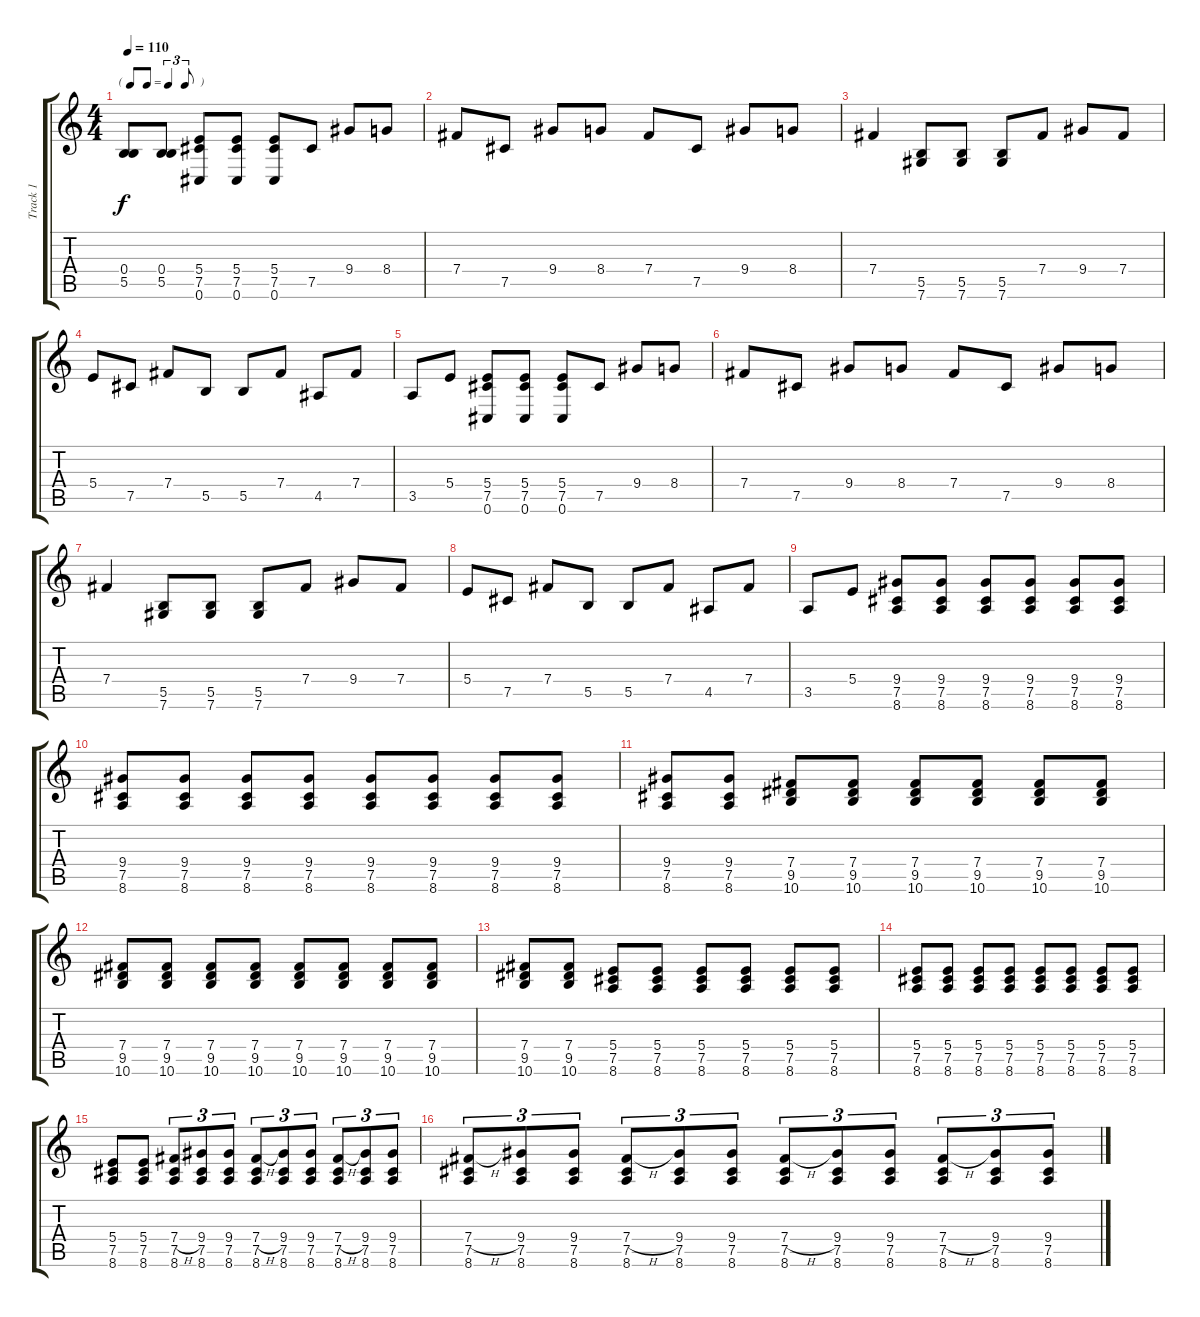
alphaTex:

\track ("Track 1" "Track 1") {instrument acousticguitarsteel}
\staff {score tabs}
\tuning (Db4 Ab3 E3 B2 Gb2 Db2) {hide}
\ts (4 4)
\tf triplet8th
\tempo 110
\clef g2
\ks c
(0.4 5.5).8{dy f} (0.4 5.5).8 (5.4 7.5 0.6).8 (5.4 7.5 0.6).8 (5.4 7.5 0.6).8 7.5.8 9.4.8 8.4.8 |
7.4.8 7.5.8 9.4.8 8.4.8 7.4.8 7.5.8 9.4.8 8.4.8 |
7.4.4 (5.5 7.6).8 (5.5 7.6).8 (5.5 7.6).8 7.4.8 9.4.8 7.4.8 |
5.4.8 7.5.8 7.4.8 5.5.8 5.5.8 7.4.8 4.5.8 7.4.8 |
3.5.8 5.4.8 (5.4 7.5 0.6).8 (5.4 7.5 0.6).8 (5.4 7.5 0.6).8 7.5.8 9.4.8 8.4.8 |
7.4.8 7.5.8 9.4.8 8.4.8 7.4.8 7.5.8 9.4.8 8.4.8 |
7.4.4 (5.5 7.6).8 (5.5 7.6).8 (5.5 7.6).8 7.4.8 9.4.8 7.4.8 |
5.4.8 7.5.8 7.4.8 5.5.8 5.5.8 7.4.8 4.5.8 7.4.8 |
3.5.8 5.4.8 (9.4 7.5 8.6).8 (9.4 7.5 8.6).8 (9.4 7.5 8.6).8 (9.4 7.5 8.6).8 (9.4 7.5 8.6).8 (9.4 7.5 8.6).8 |
(9.4 7.5 8.6).8 (9.4 7.5 8.6).8 (9.4 7.5 8.6).8 (9.4 7.5 8.6).8 (9.4 7.5 8.6).8 (9.4 7.5 8.6).8 (9.4 7.5 8.6).8 (9.4 7.5 8.6).8 |
(9.4 7.5 8.6).8 (9.4 7.5 8.6).8 (7.4 9.5 10.6).8 (7.4 9.5 10.6).8 (7.4 9.5 10.6).8 (7.4 9.5 10.6).8 (7.4 9.5 10.6).8 (7.4 9.5 10.6).8 |
(7.4 9.5 10.6).8 (7.4 9.5 10.6).8 (7.4 9.5 10.6).8 (7.4 9.5 10.6).8 (7.4 9.5 10.6).8 (7.4 9.5 10.6).8 (7.4 9.5 10.6).8 (7.4 9.5 10.6).8 |
(7.4 9.5 10.6).8 (7.4 9.5 10.6).8 (5.4 7.5 8.6).8 (5.4 7.5 8.6).8 (5.4 7.5 8.6).8 (5.4 7.5 8.6).8 (5.4 7.5 8.6).8 (5.4 7.5 8.6).8 |
(5.4 7.5 8.6).8 (5.4 7.5 8.6).8 (5.4 7.5 8.6).8 (5.4 7.5 8.6).8 (5.4 7.5 8.6).8 (5.4 7.5 8.6).8 (5.4 7.5 8.6).8 (5.4 7.5 8.6).8 |
(5.4 7.5 8.6).8 (5.4 7.5 8.6).8 (7.4{h} 7.5 8.6).8{tu (3 2)} (9.4 7.5 8.6).8{tu (3 2)} (9.4 7.5 8.6).8{tu (3 2)} (7.4{h} 7.5 8.6).8{tu (3 2)} (9.4 7.5 8.6).8{tu (3 2)} (9.4 7.5 8.6).8{tu (3 2)} (7.4{h} 7.5 8.6).8{tu (3 2)} (9.4 7.5 8.6).8{tu (3 2)} (9.4 7.5 8.6).8{tu (3 2)} |
(7.4{h} 7.5 8.6).8{tu (3 2)} (9.4 7.5 8.6).8{tu (3 2)} (9.4 7.5 8.6).8{tu (3 2)} (7.4{h} 7.5 8.6).8{tu (3 2)} (9.4 7.5 8.6).8{tu (3 2)} (9.4 7.5 8.6).8{tu (3 2)} (7.4{h} 7.5 8.6).8{tu (3 2)} (9.4 7.5 8.6).8{tu (3 2)} (9.4 7.5 8.6).8{tu (3 2)} (7.4{h} 7.5 8.6).8{tu (3 2)} (9.4 7.5 8.6).8{tu (3 2)} (9.4 7.5 8.6).8{tu (3 2)}
